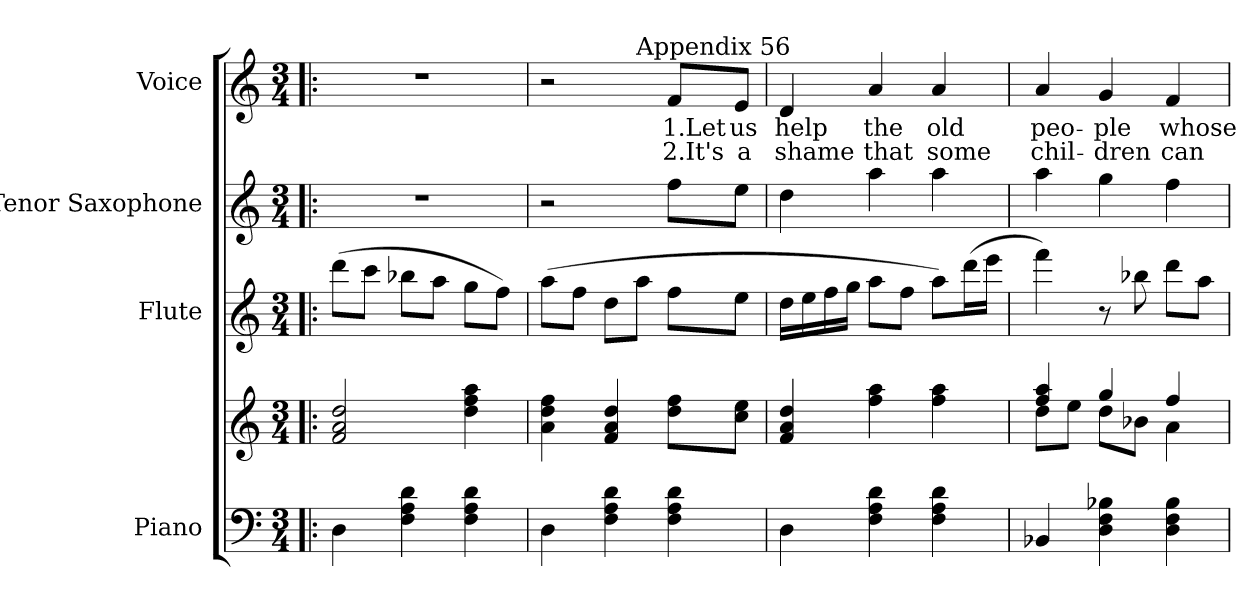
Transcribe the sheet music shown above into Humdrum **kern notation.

**kern	**kern	**kern	**kern	**kern	**text	**text
*part4	*part4	*part3	*part2	*part1	*part1	*part1
*staff5	*staff4	*staff3	*staff2	*staff1	*staff1	*staff1
*I"Piano	*	*I"Flute	*I"Tenor Saxophone	*I"Voice	*	*
*I'Pno.	*	*I'Fl.	*I'Ten. Sax.	*I'Voice	*	*
!!LO:PB:g=z
*clefF4	*clefG2	*clefG2	*clefG2	*clefG2	*	*
*	*	*	*ITrd8c14	*	*	*
*k[]	*k[]	*k[]	*k[]	*k[]	*	*
*C:	*C:	*C:	*C:	*C:	*	*
*M3/4	*M3/4	*M3/4	*M3/4	*M3/4	*	*
*MM120	*MM120	*MM120	*MM120	*MM120	*	*
=1!|:	=1!|:	=1!|:	=1!|:	=1!|:	=1!|:	=1!|:
!	!	!	!LO:N:vis=1	!LO:N:vis=1	!	!
4Di\	2fi/ 2ai 2ddi	(8dddi\L	2.r	2.r	.	.
.	.	8ccci\J	.	.	.	.
4Fi\ 4Ai 4di	.	8bb-Xi\L	.	.	.	.
.	.	8aai\J	.	.	.	.
4Fi\ 4Ai 4di	4ddi\ 4ffi 4aai	8ggi\L	.	.	.	.
.	.	8ffi\J)	.	.	.	.
=2	=2	=2	=2	=2	=2	=2
*	*	*	*	*^	*	*
4Di\	4ai\ 4ddi 4ffi	(8aai\L	2r	2r	4.ryy	.	.
.	.	8ffi\J	.	.	.	.	.
4Fi\ 4Ai 4di	4fi/ 4ai 4ddi	8ddi\L	.	.	.	.	.
!	!	!	!	!	!LO:TX:a:t=Appendix 56	!	!
.	.	8aai\J	.	.	4.ryy	.	.
!	!	!	!	!	!	!LO:LY:b:color=#000000	!LO:LY:b:color=#000000
4Fi\ 4Ai 4di	8ddi\ 8ffiL	8ffi\L	8fi\L	8fi/L	.	1.Let	2.It's
!	!	!	!	!	!	!LO:LY:b:color=#000000	!LO:LY:b:color=#000000
.	8cci\ 8eeiJ	8eei\J	8ei\J	8ei/J	.	us	a
*	*	*	*	*v	*v	*	*
=3	=3	=3	=3	=3	=3	=3
*	*	*	*	*^	*	*
!	!	!	!	!	!	!LO:LY:b:color=#000000	!LO:LY:b:color=#000000
*	*	*	*	*v	*v	*	*
4Di\	4fi/ 4ai 4ddi	16ddi\LL	4di\	4di/	help	shame
.	.	16eei\	.	.	.	.
.	.	16ffi\	.	.	.	.
.	.	16ggi\JJ	.	.	.	.
!	!	!	!	!	!LO:LY:b:color=#000000	!LO:LY:b:color=#000000
4Fi\ 4Ai 4di	4ffi\ 4aai	8aai\L	4ai\	4ai/	the	that
.	.	8ffi\J	.	.	.	.
!	!	!	!	!	!LO:LY:b:color=#000000	!LO:LY:b:color=#000000
4Fi\ 4Ai 4di	4ffi\ 4aai	8aai\L)	4ai\	4ai/	old	some
.	.	(16dddi\L	.	.	.	.
.	.	16eeei\JJ	.	.	.	.
=4	=4	=4	=4	=4	=4	=4
*	*^	*	*	*	*	*
!	!	!	!	!	!	!LO:LY:b:color=#000000	!LO:LY:b:color=#000000
4BB-Xi/	4ffi/ 4aai	8ddi\L	4fffi\)	4ai\	4ai/	peo-	chil-
.	.	8eei\J	.	.	.	.	.
!	!	!	!	!	!	!LO:LY:b:color=#000000	!LO:LY:b:color=#000000
4Di\ 4Fi 4B-Xi	4ggi/	8ddi\L	8r	4gi\	4gi/	-ple	-dren
.	.	8b-Xi\J	8bb-Xi\	.	.	.	.
!	!	!	!	!	!	!LO:LY:b:color=#000000	!LO:LY:b:color=#000000
4Di\ 4Fi 4B-i	4ffi/	4ai\	8dddi\L	4fi\	4fi/	whose	can
.	.	.	8aai\J	.	.	.	.
*	*v	*v	*	*	*	*	*
=	=	=	=	=	=	=
*-	*-	*-	*-	*-	*-	*-
